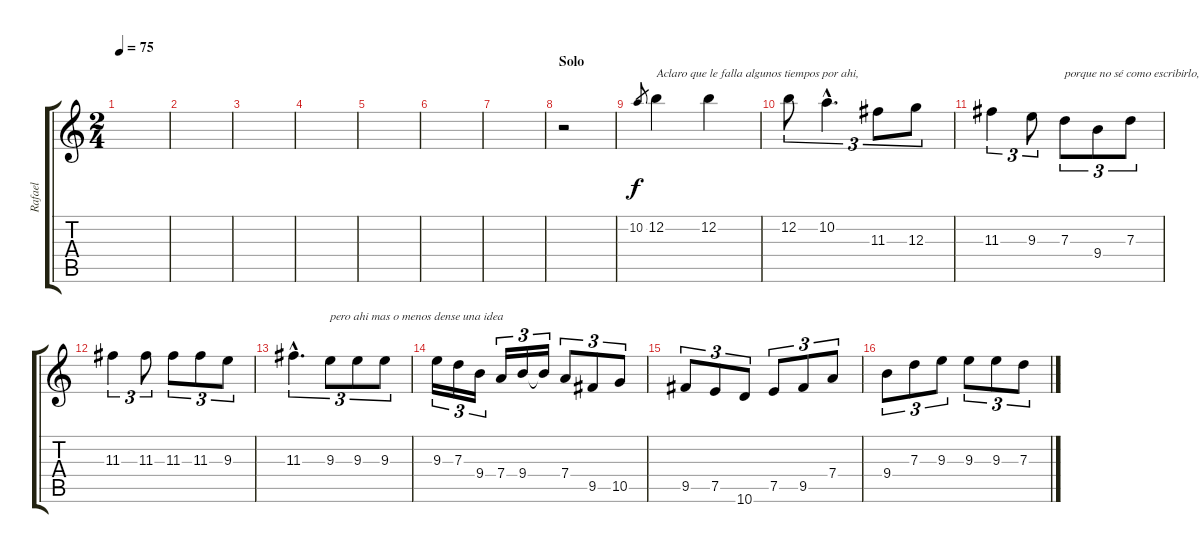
\track ("Rafael" "Rafael") {instrument electricguitarmuted}
\staff {score tabs}
\tuning (E4 B3 G3 D3 A2 E2) {hide}
\ts (2 4)
\tempo 75
\clef g2
\ks c
|
|
|
|
|
|
|
\section ("" "Solo")
r.2{instrument overdrivenguitar} |
10.2.8{gr} 12.2.4{txt "Aclaro que le falla algunos tiempos por ahi, "} 12.2.4 |
12.2.8{tu (3 2)} 10.2{hac}.4{d tu (3 2)} 11.3.8{tu (3 2)} 12.3.8{tu (3 2)} |
11.3.4{tu (3 2)} 9.3.8{tu (3 2)} 7.3.8{tu (3 2) txt "porque no sé como escribirlo, no soy pro"} 9.4.8{tu (3 2)} 7.3.8{tu (3 2)} |
11.3.4{tu (3 2)} 11.3.8{tu (3 2)} 11.3.8{tu (3 2)} 11.3.8{tu (3 2)} 9.3.8{tu (3 2)} |
11.3{hac}.4{d tu (3 2)} 9.3.8{tu (3 2) txt "pero ahi mas o menos dense una idea"} 9.3.8{tu (3 2)} 9.3.8{tu (3 2)} |
9.3.16{tu (3 2)} 7.3.16{tu (3 2)} 9.4.16{tu (3 2)} 7.4.16{tu (3 2)} 9.4.16{tu (3 2)} 9.4{t}.16{tu (3 2)} 7.4.8{tu (3 2)} 9.5.8{tu (3 2)} 10.5.8{tu (3 2)} |
9.5.8{tu (3 2)} 7.5.8{tu (3 2)} 10.6.8{tu (3 2)} 7.5.8{tu (3 2)} 9.5.8{tu (3 2)} 7.4.8{tu (3 2)} |
9.4.8{tu (3 2)} 7.3.8{tu (3 2)} 9.3.8{tu (3 2)} 9.3.8{tu (3 2)} 9.3.8{tu (3 2)} 7.3.8{tu (3 2)}
